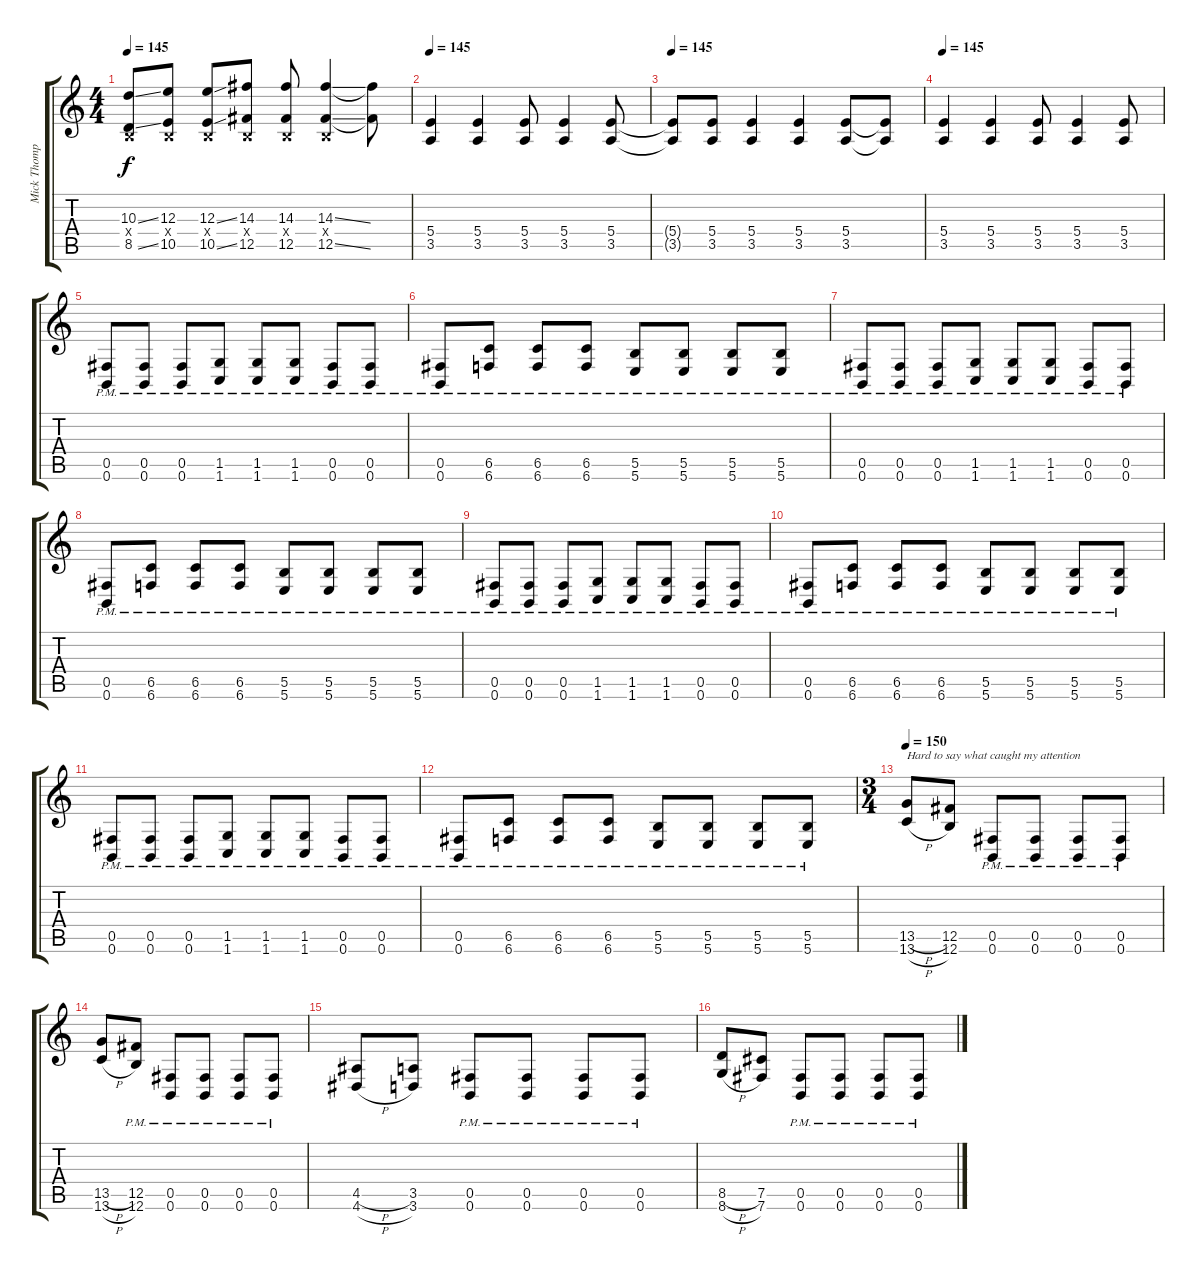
\track ("Mick Thompson" "Mick Thomp") {instrument distortionguitar}
\staff {score tabs}
\tuning (Db4 Ab3 E3 B2 Gb2 B1) {hide}
\ts (4 4)
\tempo 145
\clef g2
\ks c
(10.3{ss} 0.4{x} 8.5{ss}).8{dy f} (12.3 0.4{x} 10.5).8 (12.3{ss} 0.4{x} 10.5{ss}).8 (14.3 0.4{x} 12.5).8 (14.3 0.4{x} 12.5).8 (14.3{ss} 0.4{x} 12.5{ss}).4 (14.3{t} 12.5{t}).8 |
\tempo 145
(5.4 3.5).4 (5.4 3.5).4 (5.4 3.5).8 (5.4 3.5).4 (5.4 3.5).8 |
\tempo 145
(5.4{t} 3.5{t}).8 (5.4 3.5).8 (5.4 3.5).4 (5.4 3.5).4 (5.4 3.5).8 (5.4{t} 3.5{t}).8 |
\tempo 145
(5.4 3.5).4 (5.4 3.5).4 (5.4 3.5).8 (5.4 3.5).4 (5.4 3.5).8 |
(0.5{pm} 0.6{pm}).8 (0.5{pm} 0.6{pm}).8 (0.5{pm} 0.6{pm}).8 (1.5{pm} 1.6{pm}).8 (1.5{pm} 1.6{pm}).8 (1.5{pm} 1.6{pm}).8 (0.5{pm} 0.6{pm}).8 (0.5{pm} 0.6{pm}).8 |
(0.5{pm} 0.6{pm}).8 (6.5{pm} 6.6{pm}).8 (6.5{pm} 6.6{pm}).8 (6.5{pm} 6.6{pm}).8 (5.5{pm} 5.6{pm}).8 (5.5{pm} 5.6{pm}).8 (5.5{pm} 5.6{pm}).8 (5.5{pm} 5.6{pm}).8 |
(0.5{pm} 0.6{pm}).8 (0.5{pm} 0.6{pm}).8 (0.5{pm} 0.6{pm}).8 (1.5{pm} 1.6{pm}).8 (1.5{pm} 1.6{pm}).8 (1.5{pm} 1.6{pm}).8 (0.5{pm} 0.6{pm}).8 (0.5{pm} 0.6{pm}).8 |
(0.5{pm} 0.6{pm}).8 (6.5{pm} 6.6{pm}).8 (6.5{pm} 6.6{pm}).8 (6.5{pm} 6.6{pm}).8 (5.5{pm} 5.6{pm}).8 (5.5{pm} 5.6{pm}).8 (5.5{pm} 5.6{pm}).8 (5.5{pm} 5.6{pm}).8 |
(0.5{pm} 0.6{pm}).8 (0.5{pm} 0.6{pm}).8 (0.5{pm} 0.6{pm}).8 (1.5{pm} 1.6{pm}).8 (1.5{pm} 1.6{pm}).8 (1.5{pm} 1.6{pm}).8 (0.5{pm} 0.6{pm}).8 (0.5{pm} 0.6{pm}).8 |
(0.5{pm} 0.6{pm}).8 (6.5{pm} 6.6{pm}).8 (6.5{pm} 6.6{pm}).8 (6.5{pm} 6.6{pm}).8 (5.5{pm} 5.6{pm}).8 (5.5{pm} 5.6{pm}).8 (5.5{pm} 5.6{pm}).8 (5.5{pm} 5.6{pm}).8 |
(0.5{pm} 0.6{pm}).8 (0.5{pm} 0.6{pm}).8 (0.5{pm} 0.6{pm}).8 (1.5{pm} 1.6{pm}).8 (1.5{pm} 1.6{pm}).8 (1.5{pm} 1.6{pm}).8 (0.5{pm} 0.6{pm}).8 (0.5{pm} 0.6{pm}).8 |
(0.5{pm} 0.6{pm}).8 (6.5{pm} 6.6{pm}).8 (6.5{pm} 6.6{pm}).8 (6.5{pm} 6.6{pm}).8 (5.5{pm} 5.6{pm}).8 (5.5{pm} 5.6{pm}).8 (5.5{pm} 5.6{pm}).8 (5.5{pm} 5.6{pm}).8 |
\ts (3 4)
\tempo 150
(13.5{h} 13.6{h}).8{txt "Hard to say what caught my attention"} (12.5 12.6).8 (0.5{pm} 0.6).8 (0.5{pm} 0.6).8 (0.5{pm} 0.6).8 (0.5{pm} 0.6).8 |
(13.5{h} 13.6{h}).8 (12.5{pm} 12.6).8 (0.5{pm} 0.6).8 (0.5{pm} 0.6).8 (0.5{pm} 0.6).8 (0.5{pm} 0.6).8 |
(4.5{h} 4.6{h}).8 (3.5 3.6).8 (0.5{pm} 0.6).8 (0.5{pm} 0.6).8 (0.5{pm} 0.6).8 (0.5{pm} 0.6).8 |
(8.5{h} 8.6{h}).8 (7.5 7.6).8 (0.5{pm} 0.6).8 (0.5{pm} 0.6).8 (0.5{pm} 0.6).8 (0.5{pm} 0.6).8
